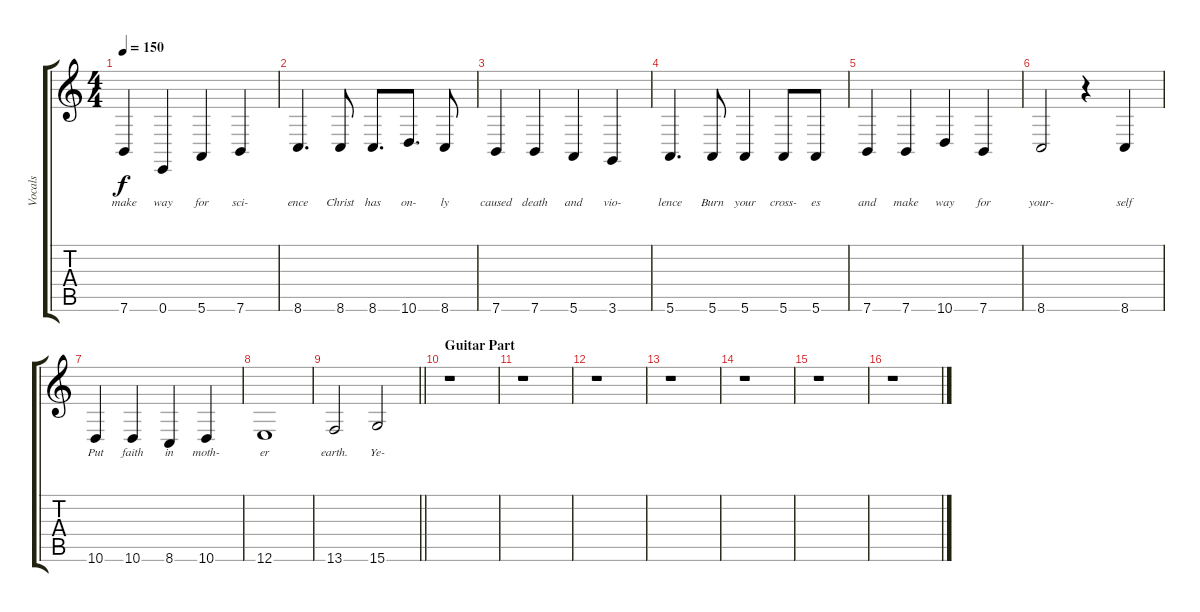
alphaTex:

\track ("Vocals" "Vocals") {instrument tenorsax}
\staff {score tabs}
\tuning (E4 B3 G3 D3 A2 E2) {hide}
\ts (4 4)
\tempo 150
\clef g2
\ks c
7.6.4{lyrics (0 "make") lyrics (1 "") lyrics (2 "") lyrics (3 "") lyrics (4 "") dy f} 0.6.4{lyrics (0 "way") lyrics (1 "") lyrics (2 "") lyrics (3 "") lyrics (4 "")} 5.6.4{lyrics (0 "for") lyrics (1 "") lyrics (2 "") lyrics (3 "") lyrics (4 "")} 7.6.4{lyrics (0 "sci-") lyrics (1 "") lyrics (2 "") lyrics (3 "") lyrics (4 "")} |
8.6.4{d lyrics (0 "ence") lyrics (1 "") lyrics (2 "") lyrics (3 "") lyrics (4 "")} 8.6.8{lyrics (0 "Christ") lyrics (1 "") lyrics (2 "") lyrics (3 "") lyrics (4 "")} 8.6.8{d lyrics (0 "has") lyrics (1 "") lyrics (2 "") lyrics (3 "") lyrics (4 "")} 10.6.8{d lyrics (0 "on-") lyrics (1 "") lyrics (2 "") lyrics (3 "") lyrics (4 "")} 8.6.8{lyrics (0 "ly") lyrics (1 "") lyrics (2 "") lyrics (3 "") lyrics (4 "")} |
7.6.4{lyrics (0 "caused") lyrics (1 "") lyrics (2 "") lyrics (3 "") lyrics (4 "")} 7.6.4{lyrics (0 "death") lyrics (1 "") lyrics (2 "") lyrics (3 "") lyrics (4 "")} 5.6.4{lyrics (0 "and") lyrics (1 "") lyrics (2 "") lyrics (3 "") lyrics (4 "")} 3.6.4{lyrics (0 "vio-") lyrics (1 "") lyrics (2 "") lyrics (3 "") lyrics (4 "")} |
5.6.4{d lyrics (0 "lence") lyrics (1 "") lyrics (2 "") lyrics (3 "") lyrics (4 "")} 5.6.8{lyrics (0 "Burn") lyrics (1 "") lyrics (2 "") lyrics (3 "") lyrics (4 "")} 5.6.4{lyrics (0 "your") lyrics (1 "") lyrics (2 "") lyrics (3 "") lyrics (4 "")} 5.6.8{lyrics (0 "cross-") lyrics (1 "") lyrics (2 "") lyrics (3 "") lyrics (4 "")} 5.6.8{lyrics (0 "es") lyrics (1 "") lyrics (2 "") lyrics (3 "") lyrics (4 "")} |
7.6.4{lyrics (0 "and") lyrics (1 "") lyrics (2 "") lyrics (3 "") lyrics (4 "")} 7.6.4{lyrics (0 "make") lyrics (1 "") lyrics (2 "") lyrics (3 "") lyrics (4 "")} 10.6.4{lyrics (0 "way") lyrics (1 "") lyrics (2 "") lyrics (3 "") lyrics (4 "")} 7.6.4{lyrics (0 "for") lyrics (1 "") lyrics (2 "") lyrics (3 "") lyrics (4 "")} |
8.6.2{lyrics (0 "your-") lyrics (1 "") lyrics (2 "") lyrics (3 "") lyrics (4 "")} r.4 8.6.4{lyrics (0 "self") lyrics (1 "") lyrics (2 "") lyrics (3 "") lyrics (4 "")} |
10.6.4{lyrics (0 "Put") lyrics (1 "") lyrics (2 "") lyrics (3 "") lyrics (4 "")} 10.6.4{lyrics (0 "faith") lyrics (1 "") lyrics (2 "") lyrics (3 "") lyrics (4 "")} 8.6.4{lyrics (0 "in") lyrics (1 "") lyrics (2 "") lyrics (3 "") lyrics (4 "")} 10.6.4{lyrics (0 "moth-") lyrics (1 "") lyrics (2 "") lyrics (3 "") lyrics (4 "")} |
12.6.1{lyrics (0 "er") lyrics (1 "") lyrics (2 "") lyrics (3 "") lyrics (4 "")} |
\barLineRight lightlight
13.6.2{lyrics (0 "earth.") lyrics (1 "") lyrics (2 "") lyrics (3 "") lyrics (4 "")} 15.6.2{lyrics (0 "Ye-") lyrics (1 "") lyrics (2 "") lyrics (3 "") lyrics (4 "")} |
\section ("" "Guitar Part")
r.1 |
r.1 |
r.1 |
r.1 |
r.1 |
r.1 |
r.1
